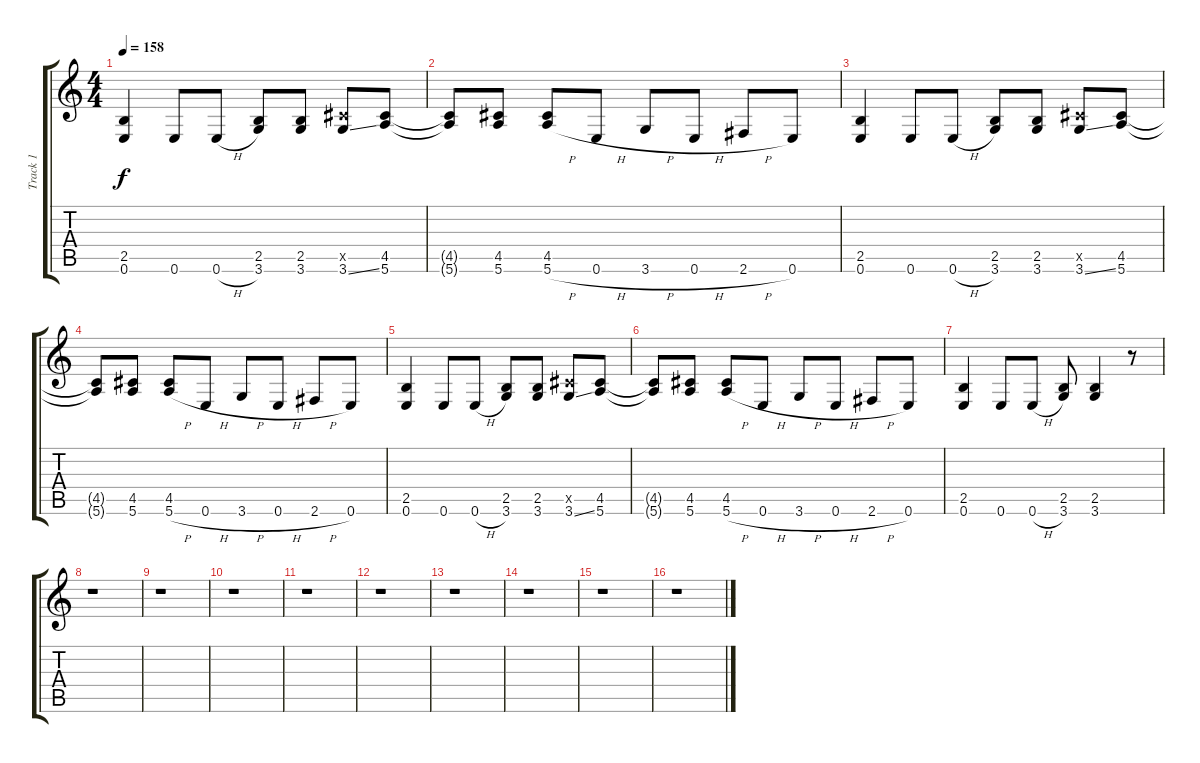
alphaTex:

\track ("Track 1" "Track 1") {instrument electricguitarmuted}
\staff {score tabs}
\tuning (E4 B3 G3 D3 A2 E2) {hide}
\ts (4 4)
\tempo 158
\clef g2
\ks c
(2.5 0.6).4{dy f instrument electricguitarmuted} 0.6.8 0.6{h}.8 (2.5 3.6).8 (2.5 3.6).8 (4.5{x} 3.6{ss}).8 (4.5 5.6).8 |
(4.5{t} 5.6{t}).8 (4.5 5.6).8 (4.5 5.6{h}).8 0.6{h}.8 3.6{h}.8 0.6{h}.8 2.6{h}.8 0.6.8 |
(2.5 0.6).4 0.6.8 0.6{h}.8 (2.5 3.6).8 (2.5 3.6).8 (4.5{x} 3.6{ss}).8 (4.5 5.6).8 |
(4.5{t} 5.6{t}).8 (4.5 5.6).8 (4.5 5.6{h}).8 0.6{h}.8 3.6{h}.8 0.6{h}.8 2.6{h}.8 0.6.8 |
(2.5 0.6).4 0.6.8 0.6{h}.8 (2.5 3.6).8 (2.5 3.6).8 (4.5{x} 3.6{ss}).8 (4.5 5.6).8 |
(4.5{t} 5.6{t}).8 (4.5 5.6).8 (4.5 5.6{h}).8 0.6{h}.8 3.6{h}.8 0.6{h}.8 2.6{h}.8 0.6.8 |
(2.5 0.6).4 0.6.8 0.6{h}.8 (2.5 3.6).8 (2.5 3.6).4 r.8 |
r.1 |
r.1 |
r.1 |
r.1 |
r.1 |
r.1 |
r.1 |
r.1 |
r.1
